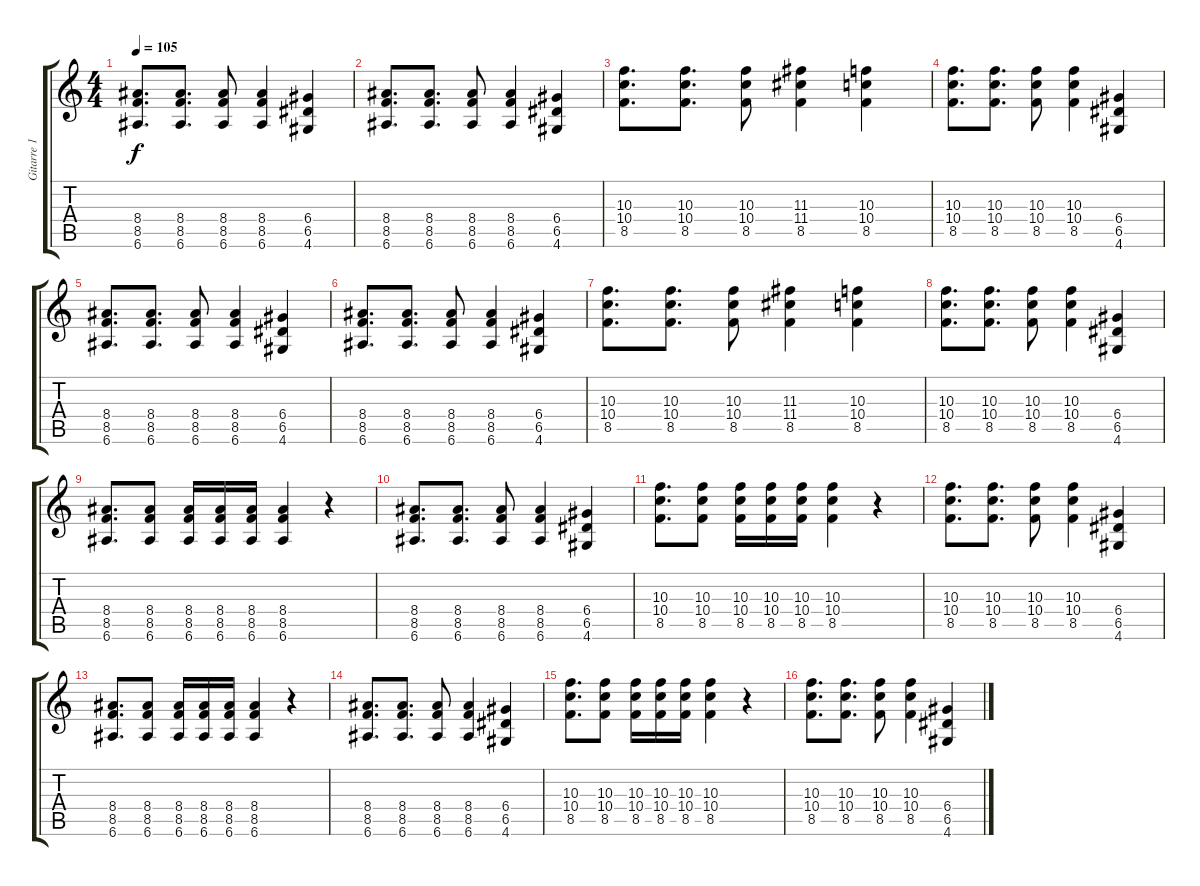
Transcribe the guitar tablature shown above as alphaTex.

\track ("Gitarre 1" "Gitarre 1") {instrument distortionguitar}
\staff {score tabs}
\tuning (E4 B3 G3 D3 A2 E2) {hide}
\ts (4 4)
\tempo 105
\clef g2
\ks c
(8.4 8.5 6.6).8{d dy f} (8.4 8.5 6.6).8{d} (8.4 8.5 6.6).8 (8.4 8.5 6.6).4 (6.4 6.5 4.6).4 |
(8.4 8.5 6.6).8{d} (8.4 8.5 6.6).8{d} (8.4 8.5 6.6).8 (8.4 8.5 6.6).4 (6.4 6.5 4.6).4 |
(10.3 10.4 8.5).8{d} (10.3 10.4 8.5).8{d} (10.3 10.4 8.5).8 (11.3 11.4 8.5).4 (10.3 10.4 8.5).4 |
(10.3 10.4 8.5).8{d} (10.3 10.4 8.5).8{d} (10.3 10.4 8.5).8 (10.3 10.4 8.5).4 (6.4 6.5 4.6).4 |
(8.4 8.5 6.6).8{d} (8.4 8.5 6.6).8{d} (8.4 8.5 6.6).8 (8.4 8.5 6.6).4 (6.4 6.5 4.6).4 |
(8.4 8.5 6.6).8{d} (8.4 8.5 6.6).8{d} (8.4 8.5 6.6).8 (8.4 8.5 6.6).4 (6.4 6.5 4.6).4 |
(10.3 10.4 8.5).8{d} (10.3 10.4 8.5).8{d} (10.3 10.4 8.5).8 (11.3 11.4 8.5).4 (10.3 10.4 8.5).4 |
(10.3 10.4 8.5).8{d} (10.3 10.4 8.5).8{d} (10.3 10.4 8.5).8 (10.3 10.4 8.5).4 (6.4 6.5 4.6).4 |
(8.4 8.5 6.6).8{d} (8.4 8.5 6.6).8 (8.4 8.5 6.6).16 (8.4 8.5 6.6).16 (8.4 8.5 6.6).16 (8.4 8.5 6.6).4 r.4 |
(8.4 8.5 6.6).8{d} (8.4 8.5 6.6).8{d} (8.4 8.5 6.6).8 (8.4 8.5 6.6).4 (6.4 6.5 4.6).4 |
(10.3 10.4 8.5).8{d} (10.3 10.4 8.5).8 (10.3 10.4 8.5).16 (10.3 10.4 8.5).16 (10.3 10.4 8.5).16 (10.3 10.4 8.5).4 r.4 |
(10.3 10.4 8.5).8{d} (10.3 10.4 8.5).8{d} (10.3 10.4 8.5).8 (10.3 10.4 8.5).4 (6.4 6.5 4.6).4 |
(8.4 8.5 6.6).8{d} (8.4 8.5 6.6).8 (8.4 8.5 6.6).16 (8.4 8.5 6.6).16 (8.4 8.5 6.6).16 (8.4 8.5 6.6).4 r.4 |
(8.4 8.5 6.6).8{d} (8.4 8.5 6.6).8{d} (8.4 8.5 6.6).8 (8.4 8.5 6.6).4 (6.4 6.5 4.6).4 |
(10.3 10.4 8.5).8{d} (10.3 10.4 8.5).8 (10.3 10.4 8.5).16 (10.3 10.4 8.5).16 (10.3 10.4 8.5).16 (10.3 10.4 8.5).4 r.4 |
(10.3 10.4 8.5).8{d} (10.3 10.4 8.5).8{d} (10.3 10.4 8.5).8 (10.3 10.4 8.5).4 (6.4 6.5 4.6).4
